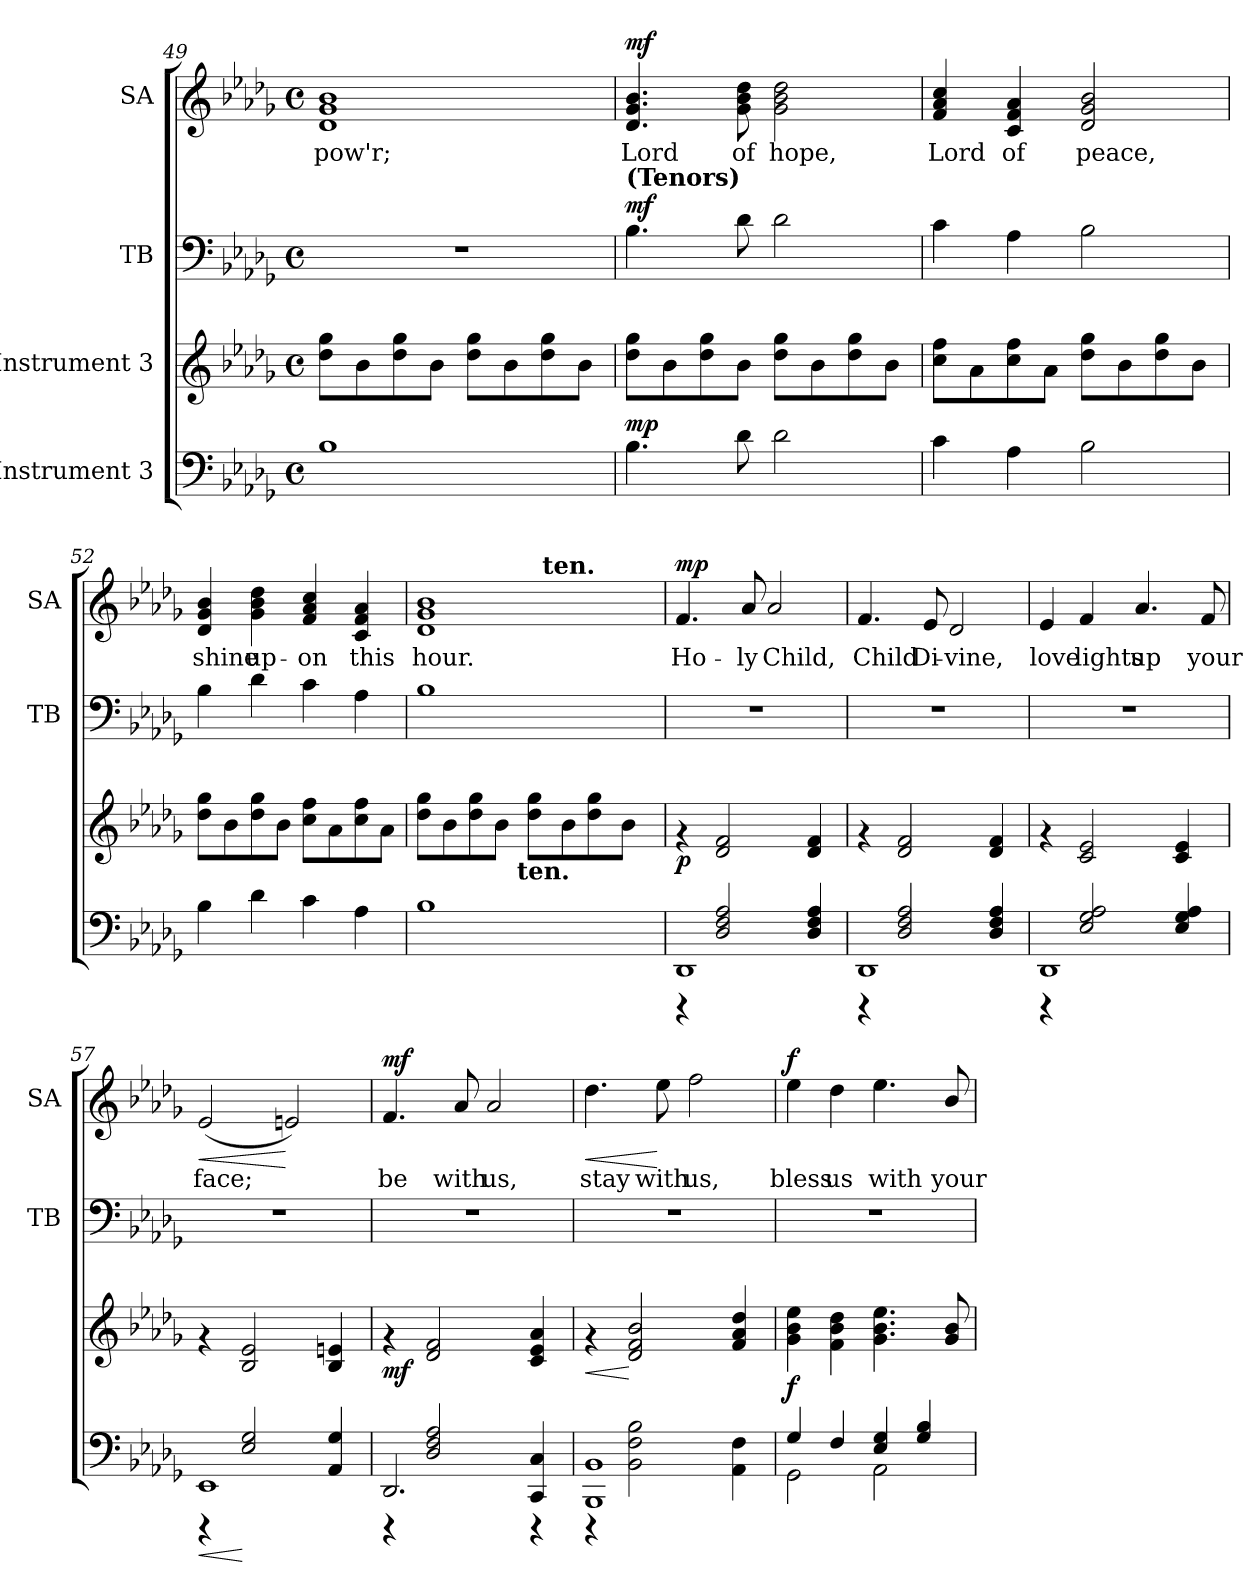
**kern	**dynam	**kern	**dynam	**kern	**dynam	**kern	**text	**dynam
*part4	*part4	*part3	*part3	*part2	*part2	*part1	*part1	*part1
*staff4	*staff4	*staff3	*staff3	*staff2	*staff2	*staff1	*staff1	*staff1
*I"Instrument 3	*	*I"Instrument 3	*	*I"TB	*	*I"SA	*	*
*	*	*	*	*I'TB	*	*I'SA	*	*
*clefF4	*	*clefG2	*	*clefF4	*	*clefG2	*	*
*k[b-e-a-d-g-]	*	*k[b-e-a-d-g-]	*	*k[b-e-a-d-g-]	*	*k[b-e-a-d-g-]	*	*
*D-:	*	*D-:	*	*D-:	*	*D-:	*	*
*M4/4	*	*M4/4	*	*M4/4	*	*M4/4	*	*
*met(c)	*	*met(c)	*	*met(c)	*	*met(c)	*	*
=49	=49	=49	=49	=49	=49	=49	=49	=49
!	!	!	!	!	!	!	!LO:LY:b:cj	!
1B-	.	8dd-\ 8gg-\L	.	1r	.	1b- 1g- 1d-	pow'r;	.
.	.	8b-\	.	.	.	.	.	.
.	.	8dd-\ 8gg-\	.	.	.	.	.	.
.	.	8b-\J	.	.	.	.	.	.
.	.	8dd-\ 8gg-\L	.	.	.	.	.	.
.	.	8b-\	.	.	.	.	.	.
.	.	8dd-\ 8gg-\	.	.	.	.	.	.
.	.	8b-\J	.	.	.	.	.	.
!!LO:LB:g=z
=50	=50	=50	=50	=50	=50	=50	=50	=50
!	!	!	!	!LO:TX:a:B:t=(Tenors)	!	!	!	!
!	!LO:DY:a	!	!	!	!LO:DY:a	!	!LO:LY:b:cj	!LO:DY:a
4.B-\	mp	8gg-\ 8dd-\L	.	4.B-\	mf	4.b-/ 4.d-/ 4.g-/	Lord	mf
.	.	8b-\	.	.	.	.	.	.
.	.	8dd-\ 8gg-\	.	.	.	.	.	.
!	!	!	!	!	!	!	!LO:LY:b:cj	!
8d-\	.	8b-\J	.	8d-\	.	8b-\ 8g-\ 8dd-\	of	.
!	!	!	!	!	!	!	!LO:LY:b:cj	!
2d-\	.	8gg-\ 8dd-\L	.	2d-\	.	2dd-\ 2b-\ 2g-\	hope,	.
.	.	8b-\	.	.	.	.	.	.
.	.	8gg-\ 8dd-\	.	.	.	.	.	.
.	.	8b-\J	.	.	.	.	.	.
=51	=51	=51	=51	=51	=51	=51	=51	=51
!	!	!	!	!	!	!	!LO:LY:b:cj	!
4c\	.	8cc\ 8ff\L	.	4c\	.	4cc/ 4f/ 4a-/	Lord	.
.	.	8a-\	.	.	.	.	.	.
!	!	!	!	!	!	!	!LO:LY:b:cj	!
4A-\	.	8cc\ 8ff\	.	4A-\	.	4a-/ 4c/ 4f/	of	.
.	.	8a-\J	.	.	.	.	.	.
!	!	!	!	!	!	!	!LO:LY:b:cj	!
2B-\	.	8dd-\ 8gg-\L	.	2B-\	.	2b-/ 2d-/ 2g-/	peace,	.
.	.	8b-\	.	.	.	.	.	.
.	.	8dd-\ 8gg-\	.	.	.	.	.	.
.	.	8b-\J	.	.	.	.	.	.
=52	=52	=52	=52	=52	=52	=52	=52	=52
!	!	!	!	!	!	!	!LO:LY:b:cj	!
4B-\	.	8dd-\ 8gg-\L	.	4B-\	.	4b-/ 4d-/ 4g-/	shine	.
.	.	8b-\	.	.	.	.	.	.
!	!	!	!	!	!	!	!LO:LY:b:cj	!
4d-\	.	8dd-\ 8gg-\	.	4d-\	.	4dd-\ 4b-\ 4g-\	up-	.
.	.	8b-\J	.	.	.	.	.	.
!	!	!	!	!	!	!	!LO:LY:b:cj	!
4c\	.	8cc\ 8ff\L	.	4c\	.	4cc/ 4f/ 4a-/	-on	.
.	.	8a-\	.	.	.	.	.	.
!	!	!	!	!	!	!	!LO:LY:b:cj	!
4A-\	.	8cc\ 8ff\	.	4A-\	.	4a-/ 4f/ 4c/	this	.
.	.	8a-\J	.	.	.	.	.	.
=53	=53	=53	=53	=53	=53	=53	=53	=53
!	!	!	!	!	!	!	!LO:LY:b:cj	!
*	*	*^	*	*	*	*^	*	*
1B-	.	8dd-\ 8gg-\L	4...ryy	.	1B-	.	1b- 1g- 1d-	2ryy	hour.	.
.	.	8b-\	.	.	.	.	.	.	.	.
.	.	8dd-\ 8gg-\	.	.	.	.	.	.	.	.
.	.	8b-\J	.	.	.	.	.	.	.	.
!	!	!	!LO:TX:b:B:t=ten.	!	!	!	!	!	!	!
.	.	.	2ryy	.	.	.	.	.	.	.
.	.	8dd-\ 8gg-\L	.	.	.	.	.	32.ryy	.	.
!	!	!	!	!	!	!	!	!LO:TX:a:B:t=ten.	!	!
.	.	.	.	.	.	.	.	4ryy	.	.
.	.	8b-\	.	.	.	.	.	.	.	.
.	.	8dd-\ 8gg-\	.	.	.	.	.	.	.	.
.	.	.	.	.	.	.	.	8ryy	.	.
.	.	8b-\J	.	.	.	.	.	.	.	.
.	.	.	.	.	.	.	.	16ryy	.	.
.	.	.	32ryy	.	.	.	.	.	.	.
.	.	.	.	.	.	.	.	64ryy	.	.
!!LO:PB:g=z
=54	=54	=54	=54	=54	=54	=54	=54	=54	=54	=54
*^	*	*	*	*	*	*	*	*	*	*
!	!	!	!	!	!LO:DY:b	!	!	!	!	!LO:LY:b:cj	!LO:DY:a
*	*	*	*v	*v	*	*	*	*v	*v	*	*
4rCCC	1DD-	.	4rf	p	1r	.	4.f/	Ho-	mp
2A-/ 2D-/ 2F/	.	.	2d-/ 2f/	.	.	.	.	.	.
!	!	!	!	!	!	!	!	!LO:LY:b:cj	!
.	.	.	.	.	.	.	8a-/	-ly	.
!	!	!	!	!	!	!	!	!LO:LY:b:cj	!
.	.	.	.	.	.	.	2a-/	Child,	.
4A-/ 4F/ 4D-/	.	.	4d-/ 4f/	.	.	.	.	.	.
=55	=55	=55	=55	=55	=55	=55	=55	=55	=55
!	!	!	!	!	!	!	!	!LO:LY:b:cj	!
4rCCC	1DD-	.	4rf	.	1r	.	4.f/	Child	.
2F/ 2D-/ 2A-/	.	.	2d-/ 2f/	.	.	.	.	.	.
!	!	!	!	!	!	!	!	!LO:LY:b:cj	!
.	.	.	.	.	.	.	8e-/	Di-	.
!	!	!	!	!	!	!	!	!LO:LY:b:cj	!
.	.	.	.	.	.	.	2d-/	-vine,	.
4A-/ 4D-/ 4F/	.	.	4d-/ 4f/	.	.	.	.	.	.
=56	=56	=56	=56	=56	=56	=56	=56	=56	=56
!	!	!	!	!	!	!	!	!LO:LY:b:cj	!
4rCCC	1DD-	.	4rf	.	1r	.	4e-/	love	.
!	!	!	!	!	!	!	!	!LO:LY:b:cj	!
2G-/ 2E-/ 2A-/	.	.	2e-/ 2c/	.	.	.	4f/	lights	.
!	!	!	!	!	!	!	!	!LO:LY:b:cj	!
.	.	.	.	.	.	.	4.a-/	up	.
4G-/ 4E-/ 4A-/	.	.	4e-/ 4c/	.	.	.	.	.	.
!	!	!	!	!	!	!	!	!LO:LY:b:cj	!
.	.	.	.	.	.	.	8f/	your	.
=57	=57	=57	=57	=57	=57	=57	=57	=57	=57
!	!	!LO:HP:b	!	!	!	!	!	!LO:LY:b:cj	!LO:HP:b
4rCCC	1EE-	<	4rf	.	1r	.	(<2e-/	face;	<
2E-/ 2G-/	.	[	2e-/ 2B-/	.	.	.	.	.	.
!	!	!	!	!	!	!	!	!LO:LY:b:cj	!
.	.	.	.	.	.	.	2en/)	.	[
4AA-/ 4G-/	.	.	4en/ 4B-/	.	.	.	.	.	.
!!LO:LB:g=z
=58	=58	=58	=58	=58	=58	=58	=58	=58	=58
!	!	!	!	!LO:DY:b	!	!	!	!LO:LY:b:cj	!LO:DY:a
4rCCC	2.DD-/	.	4rf	mf	1r	.	4.f/	be	mf
2A-/ 2F/ 2D-/	.	.	2f/ 2d-/	.	.	.	.	.	.
!	!	!	!	!	!	!	!	!LO:LY:b:cj	!
.	.	.	.	.	.	.	8a-/	with	.
!	!	!	!	!	!	!	!	!LO:LY:b:cj	!
.	.	.	.	.	.	.	2a-/	us,	.
4C/ 4CC/	4rDDD	.	4a-/ 4e-/ 4c/	.	.	.	.	.	.
=59	=59	=59	=59	=59	=59	=59	=59	=59	=59
!	!	!	!	!LO:HP:b	!	!	!	!LO:LY:b:cj	!LO:HP:b
1BBB- 1BB-	4rDDD	.	4rf	<	1r	.	4.dd-\	stay	<
.	2B-\ 2F\ 2BB-\	.	2b-/ 2d-/ 2f/	[	.	.	.	.	.
!	!	!	!	!	!	!	!	!LO:LY:b:cj	!
.	.	.	.	.	.	.	8ee-\	with	[
!	!	!	!	!	!	!	!	!LO:LY:b:cj	!
.	.	.	.	.	.	.	2ff\	us,	.
.	4F\ 4AA-\	.	4dd-/ 4a-/ 4f/	.	.	.	.	.	.
=60	=60	=60	=60	=60	=60	=60	=60	=60	=60
!	!	!LO:DY:a	!	!	!	!	!	!LO:LY:b:cj	!LO:DY:a
4G-/	2GG-\	f	4b-\ 4g-\ 4ee-\	.	1r	.	4ee-\	bless	f
!	!	!	!	!	!	!	!	!LO:LY:b:cj	!
4F/	.	.	4dd-\ 4f\ 4b-\	.	.	.	4dd-\	us	.
!	!	!	!	!	!	!	!	!LO:LY:b:cj	!
4G-/ 4E-/	2AA-\	.	4.ee-\ 4.b-\ 4.g-\	.	.	.	4.ee-\	with	.
4B-/ 4G-/	.	.	.	.	.	.	.	.	.
!	!	!	!	!	!	!	!	!LO:LY:b:cj	!
.	.	.	8g-/ 8b-/	.	.	.	8b-/	your	.
*v	*v	*	*	*	*	*	*	*	*
=	=	=	=	=	=	=	=	=
*-	*-	*-	*-	*-	*-	*-	*-	*-
